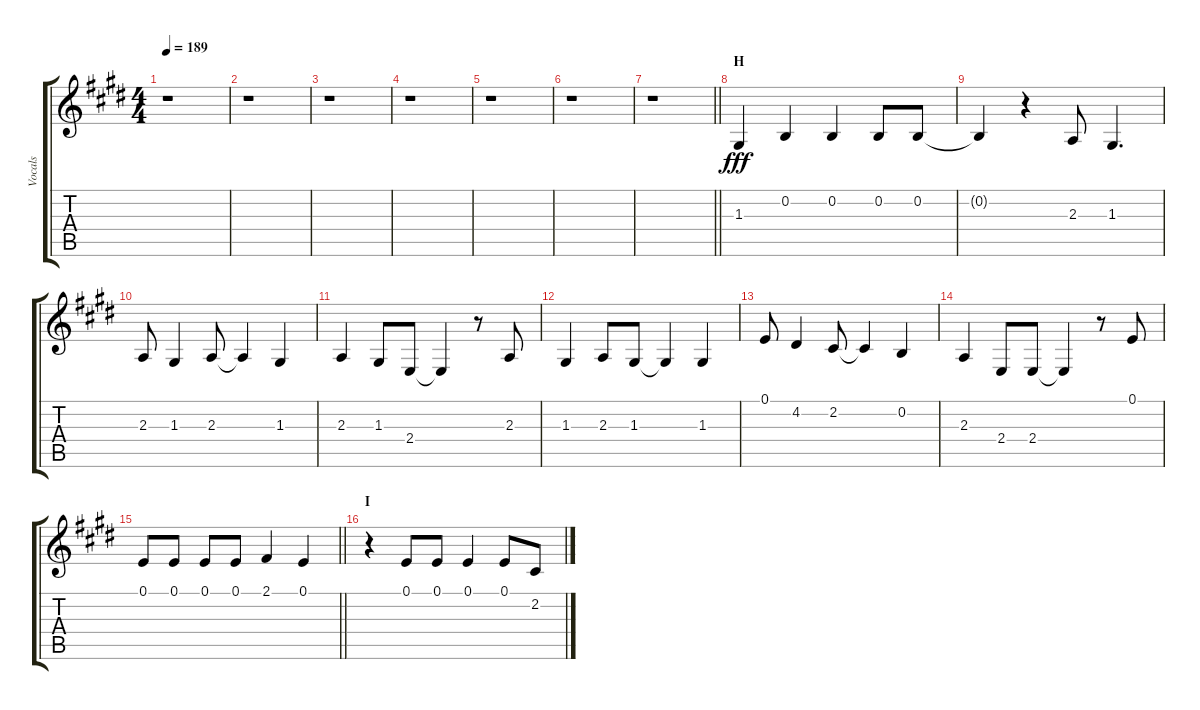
\track ("Vocals" "Vocals") {instrument voiceoohs}
\staff {score tabs}
\tuning (E4 B3 G3 D3 A2 E2) {hide}
\ts (4 4)
\tempo 189
\clef g2
\ks e
r.1{dy fff} |
r.1 |
r.1 |
r.1 |
r.1 |
r.1 |
\barLineRight lightlight
r.1 |
\section ("" "H")
1.3.4 0.2.4 0.2.4 0.2.8 0.2.8 |
0.2{t}.4 r.4 2.3.8 1.3.4{d} |
2.3.8 1.3.4 2.3.8 2.3{t}.4 1.3.4 |
2.3.4 1.3.8 2.4.8 2.4{t}.4 r.8 2.3.8 |
1.3.4 2.3.8 1.3.8 1.3{t}.4 1.3.4 |
0.1.8 4.2.4 2.2.8 2.2{t}.4 0.2.4 |
2.3.4 2.4.8 2.4.8 2.4{t}.4 r.8 0.1.8 |
\barLineRight lightlight
0.1.8 0.1.8 0.1.8 0.1.8 2.1.4 0.1.4 |
\section ("" "I")
r.4 0.1.8 0.1.8 0.1.4 0.1.8 2.2.8
